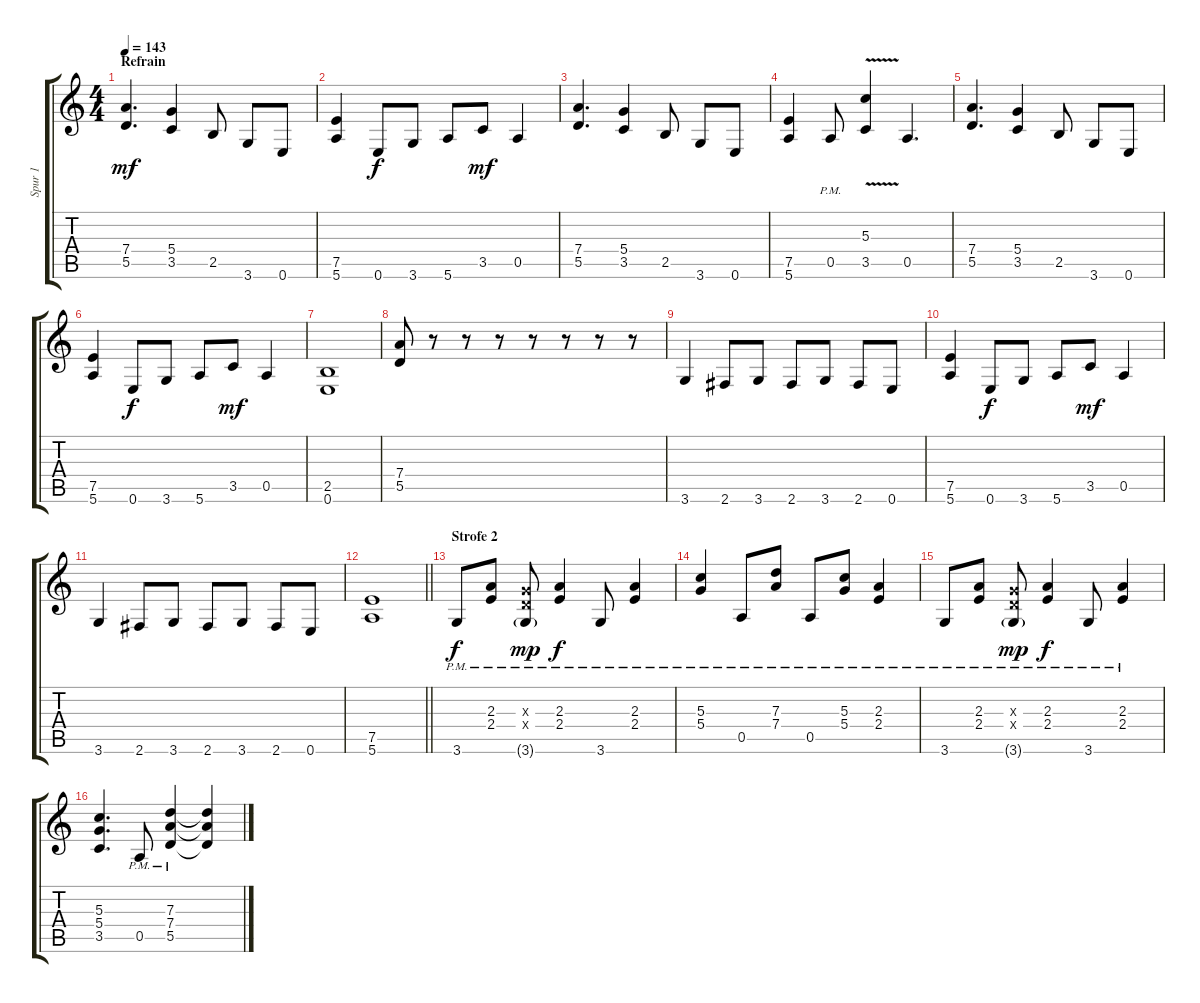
\track ("Spur 1" "Spur 1") {instrument distortionguitar}
\staff {score tabs}
\tuning (E4 B3 G3 D3 A2 E2) {hide}
\ts (4 4)
\section ("" "Refrain")
\tempo 143
\clef g2
\ks c
(7.4 5.5).4{d dy mf} (5.4 3.5).4 2.5.8 3.6.8 0.6.8 |
(7.5 5.6).4 0.6.8{dy f} 3.6.8 5.6.8 3.5.8{dy mf} 0.5.4 |
(7.4 5.5).4{d} (5.4 3.5).4 2.5.8 3.6.8 0.6.8 |
(7.5 5.6).4 0.5{pm}.8 (5.3{v} 3.5).4 0.5.4{d} |
(7.4 5.5).4{d} (5.4 3.5).4 2.5.8 3.6.8 0.6.8 |
(7.5 5.6).4 0.6.8{dy f} 3.6.8 5.6.8 3.5.8{dy mf} 0.5.4 |
(2.5 0.6).1 |
(7.4 5.5).8 r.8 r.8 r.8 r.8 r.8 r.8 r.8 |
3.6.4 2.6.8 3.6.8 2.6.8 3.6.8 2.6.8 0.6.8 |
(7.5 5.6).4 0.6.8{dy f} 3.6.8 5.6.8 3.5.8{dy mf} 0.5.4 |
3.6.4 2.6.8 3.6.8 2.6.8 3.6.8 2.6.8 0.6.8 |
\barLineRight lightlight
(7.5 5.6).1 |
\section ("" "Strofe 2")
3.6{pm}.8{dy f} (2.3{pm} 2.4{pm}).8 (0.3{x} 0.4{x} 3.6{g pm}).8{dy mp} (2.3{pm} 2.4{pm}).4{dy f} 3.6{pm}.8 (2.3{pm} 2.4{pm}).4 |
(5.3{pm} 5.4{pm}).4 0.5{pm}.8 (7.3{pm} 7.4{pm}).8 0.5{pm}.8 (5.3{pm} 5.4{pm}).8 (2.3{pm} 2.4{pm}).4 |
3.6{pm}.8 (2.3{pm} 2.4{pm}).8 (0.3{x} 0.4{x} 3.6{g pm}).8{dy mp} (2.3{pm} 2.4{pm}).4{dy f} 3.6{pm}.8 (2.3{pm} 2.4{pm}).4 |
(5.3 5.4 3.5).4{d} 0.5{pm}.8 (7.3{pm} 7.4{pm} 5.5{pm}).4 (7.3{t} 7.4{t} 5.5{t}).4
